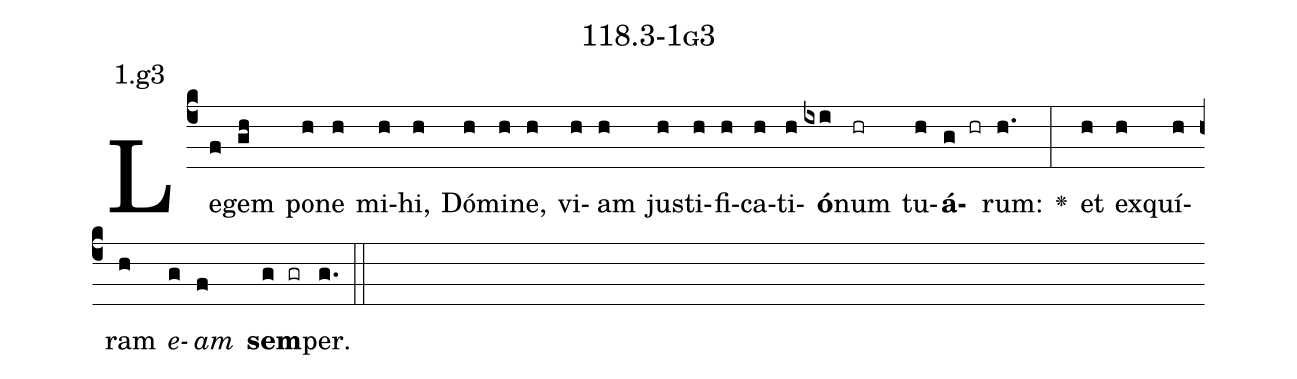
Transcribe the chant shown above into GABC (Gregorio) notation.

name: 118.3-1g3;
annotation: 1.g3;
%%
(c4)Le(f)gem(gh) po(h)ne(h) mi(h)hi,(h) Dó(h)mi(h)ne,(h) vi(h)am(h) jus(h)ti(h)fi(h)ca(h)ti(h)<b>ó</b>(ixi)num(hr) tu(h)<b>á</b>(g hr)rum:(h.) <v>\greheightstar</v>(:) et(h) ex(h)quí(h)ram(h) <i>e</i>(g)<i>am</i>(f) <b>sem</b>(g gr)per.(g.) (::)


%E(h) u(h) o(g) u(f) a(g) e.(g.) (::)
